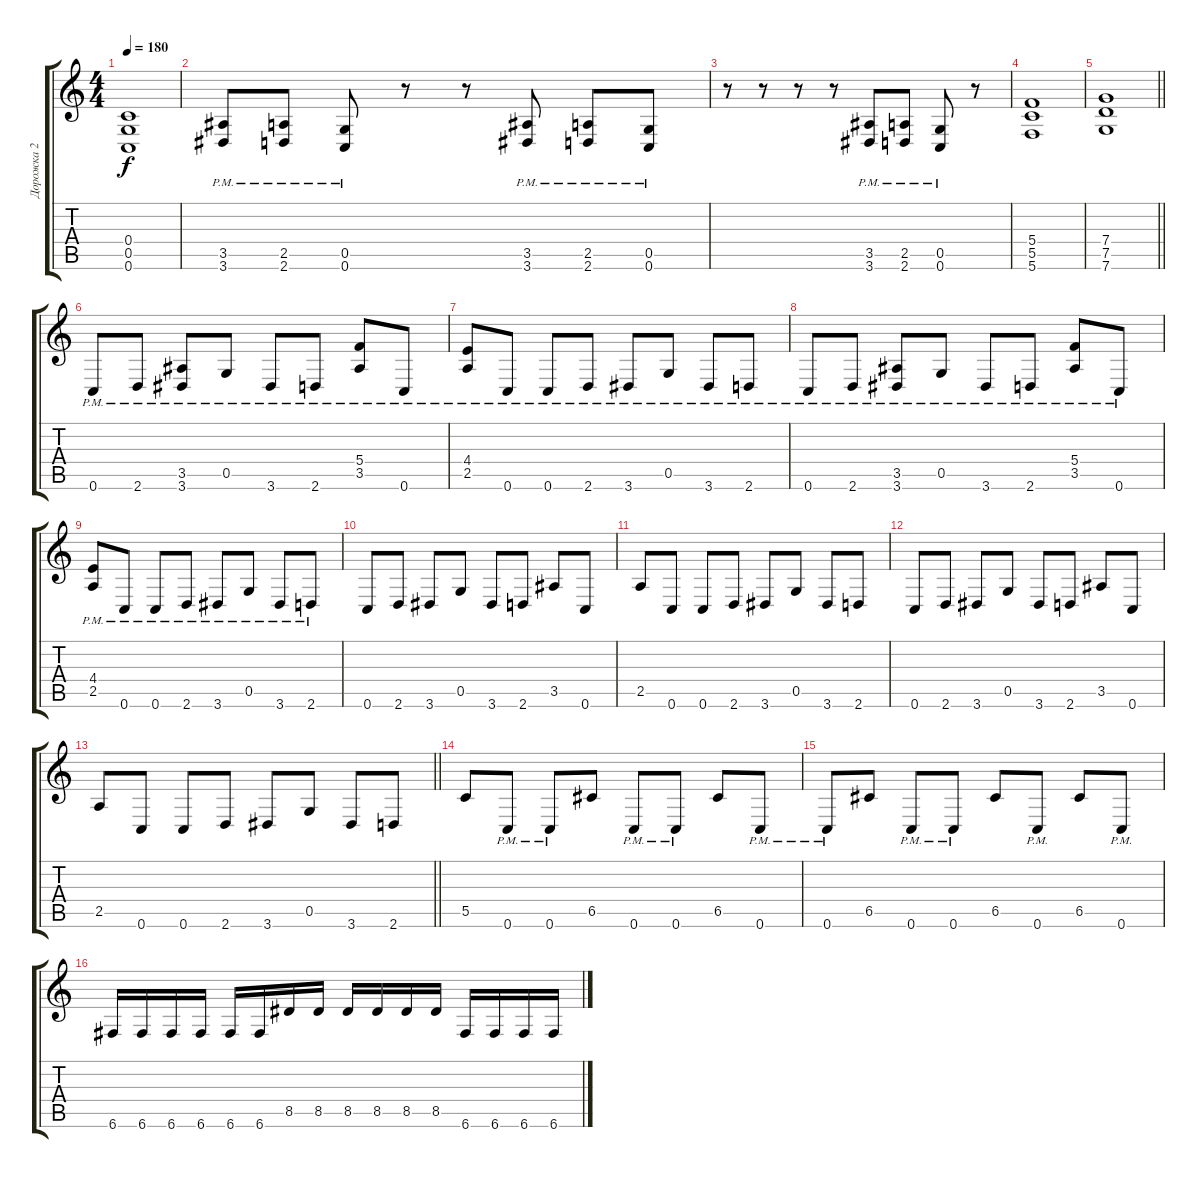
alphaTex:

\track ("Дорожка 2" "Дорожка 2") {instrument distortionguitar}
\staff {score tabs}
\tuning (D4 A3 F3 C3 G2 C2) {hide}
\ts (4 4)
\tempo 180
\clef g2
\ks c
(0.4{t} 0.5{t} 0.6{t}).1{dy f} |
(3.5{pm} 3.6{pm}).8 (2.5{pm} 2.6{pm}).8 (0.5{pm} 0.6{pm}).8 r.8 r.8 (3.5{pm} 3.6{pm}).8 (2.5{pm} 2.6{pm}).8 (0.5{pm} 0.6{pm}).8 |
r.8 r.8 r.8 r.8 (3.5{pm} 3.6{pm}).8 (2.5{pm} 2.6{pm}).8 (0.5{pm} 0.6{pm}).8 r.8 |
(5.4 5.5 5.6).1 |
\barLineRight lightlight
(7.4 7.5 7.6).1 |
\section ("" "")
0.6{pm}.8 2.6{pm}.8 (3.5{pm} 3.6{pm}).8 0.5{pm}.8 3.6{pm}.8 2.6{pm}.8 (5.4{pm} 3.5{pm}).8 0.6{pm}.8 |
(4.4{pm} 2.5{pm}).8 0.6{pm}.8 0.6{pm}.8 2.6{pm}.8 3.6{pm}.8 0.5{pm}.8 3.6{pm}.8 2.6{pm}.8 |
0.6{pm}.8 2.6{pm}.8 (3.5{pm} 3.6{pm}).8 0.5{pm}.8 3.6{pm}.8 2.6{pm}.8 (5.4{pm} 3.5{pm}).8 0.6{pm}.8 |
(4.4{pm} 2.5{pm}).8 0.6{pm}.8 0.6{pm}.8 2.6{pm}.8 3.6{pm}.8 0.5{pm}.8 3.6{pm}.8 2.6{pm}.8 |
0.6.8 2.6.8 3.6.8 0.5.8 3.6.8 2.6.8 3.5.8 0.6.8 |
2.5.8 0.6.8 0.6.8 2.6.8 3.6.8 0.5.8 3.6.8 2.6.8 |
0.6.8 2.6.8 3.6.8 0.5.8 3.6.8 2.6.8 3.5.8 0.6.8 |
\barLineRight lightlight
2.5.8 0.6.8 0.6.8 2.6.8 3.6.8 0.5.8 3.6.8 2.6.8 |
\section ("" "")
5.5.8 0.6{pm}.8 0.6{pm}.8 6.5.8 0.6{pm}.8 0.6{pm}.8 6.5.8 0.6{pm}.8 |
0.6{pm}.8 6.5.8 0.6{pm}.8 0.6{pm}.8 6.5.8 0.6{pm}.8 6.5.8 0.6{pm}.8 |
6.6.16 6.6.16 6.6.16 6.6.16 6.6.16 6.6.16 8.5.16 8.5.16 8.5.16 8.5.16 8.5.16 8.5.16 6.6.16 6.6.16 6.6.16 6.6.16
